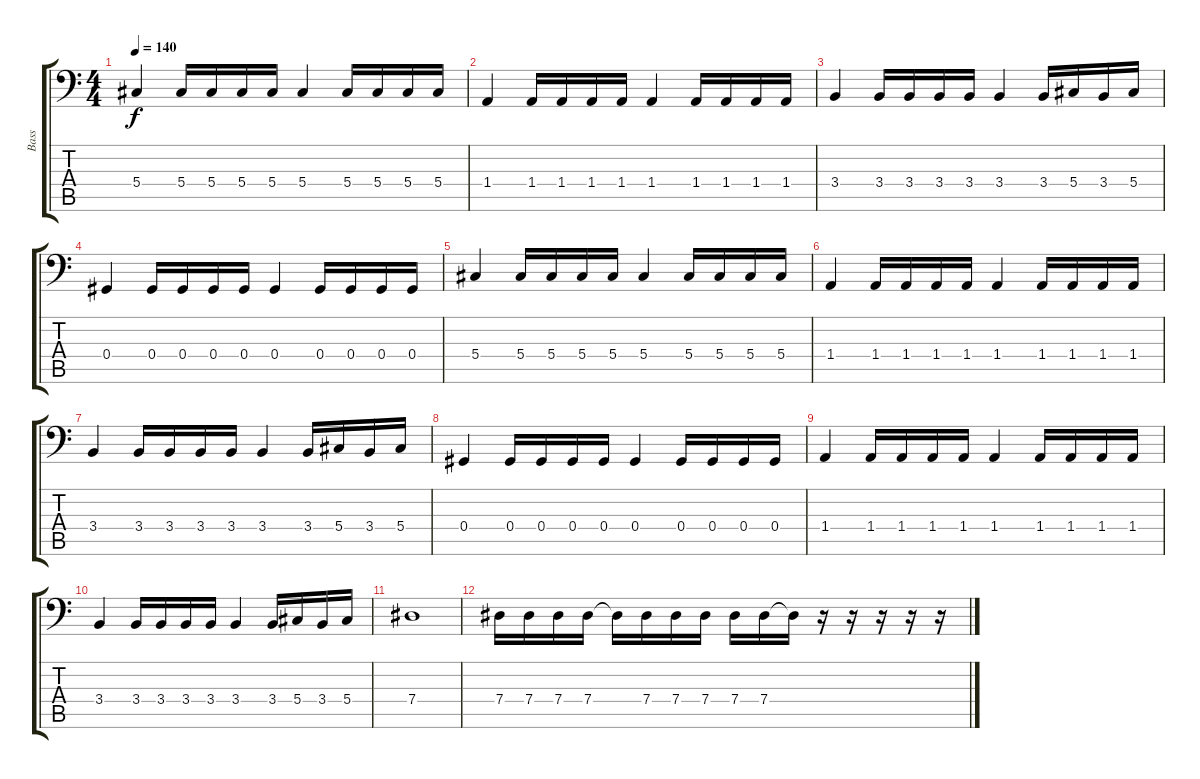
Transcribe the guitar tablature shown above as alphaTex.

\track ("Bass" "Bass") {instrument electricbassfinger}
\staff {score tabs}
\tuning (B2 Gb2 Db2 Ab1 Eb1 Bb0) {hide}
\ts (4 4)
\tempo 140
\clef f4
\ks c
5.4.4{dy f} 5.4.16 5.4.16 5.4.16 5.4.16 5.4.4 5.4.16 5.4.16 5.4.16 5.4.16 |
1.4.4 1.4.16 1.4.16 1.4.16 1.4.16 1.4.4 1.4.16 1.4.16 1.4.16 1.4.16 |
3.4.4 3.4.16 3.4.16 3.4.16 3.4.16 3.4.4 3.4.16 5.4.16 3.4.16 5.4.16 |
0.4.4 0.4.16 0.4.16 0.4.16 0.4.16 0.4.4 0.4.16 0.4.16 0.4.16 0.4.16 |
5.4.4 5.4.16 5.4.16 5.4.16 5.4.16 5.4.4 5.4.16 5.4.16 5.4.16 5.4.16 |
1.4.4 1.4.16 1.4.16 1.4.16 1.4.16 1.4.4 1.4.16 1.4.16 1.4.16 1.4.16 |
3.4.4 3.4.16 3.4.16 3.4.16 3.4.16 3.4.4 3.4.16 5.4.16 3.4.16 5.4.16 |
0.4.4 0.4.16 0.4.16 0.4.16 0.4.16 0.4.4 0.4.16 0.4.16 0.4.16 0.4.16 |
1.4.4 1.4.16 1.4.16 1.4.16 1.4.16 1.4.4 1.4.16 1.4.16 1.4.16 1.4.16 |
3.4.4 3.4.16 3.4.16 3.4.16 3.4.16 3.4.4 3.4.16 5.4.16 3.4.16 5.4.16 |
7.4.1 |
7.4.16 7.4.16 7.4.16 7.4.16 7.4{t}.16 7.4.16 7.4.16 7.4.16 7.4.16 7.4.16 7.4{t}.16 r.16 r.16 r.16 r.16 r.16
